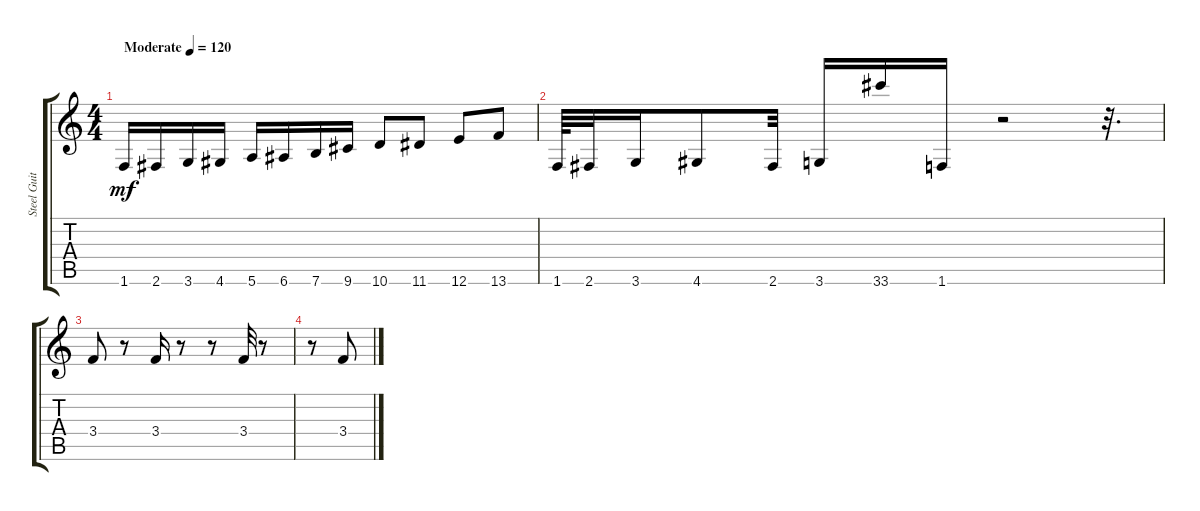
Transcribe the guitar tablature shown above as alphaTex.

\track ("Steel Guitar" "Steel Guit") {instrument acousticguitarsteel}
\staff {score tabs}
\tuning (E4 B3 G3 D3 A2 E2) {hide}
\ts (4 4)
\tempo (120 "Moderate")
\clef g2
\ks c
1.6.16{dy mf instrument acousticguitarsteel} 2.6.16 3.6.16 4.6.16 5.6.16 6.6.16 7.6.16 9.6.16 10.6.8 11.6.8 12.6.8 13.6.8 |
1.6.64 2.6.32 3.6.16 4.6.8 2.6.32 3.6.16 33.6.16 1.6.16 r.2 r.32{d} |
3.4.8 r.8 3.4.16 r.8 r.8 3.4.32 r.8 |
r.8 3.4.8
